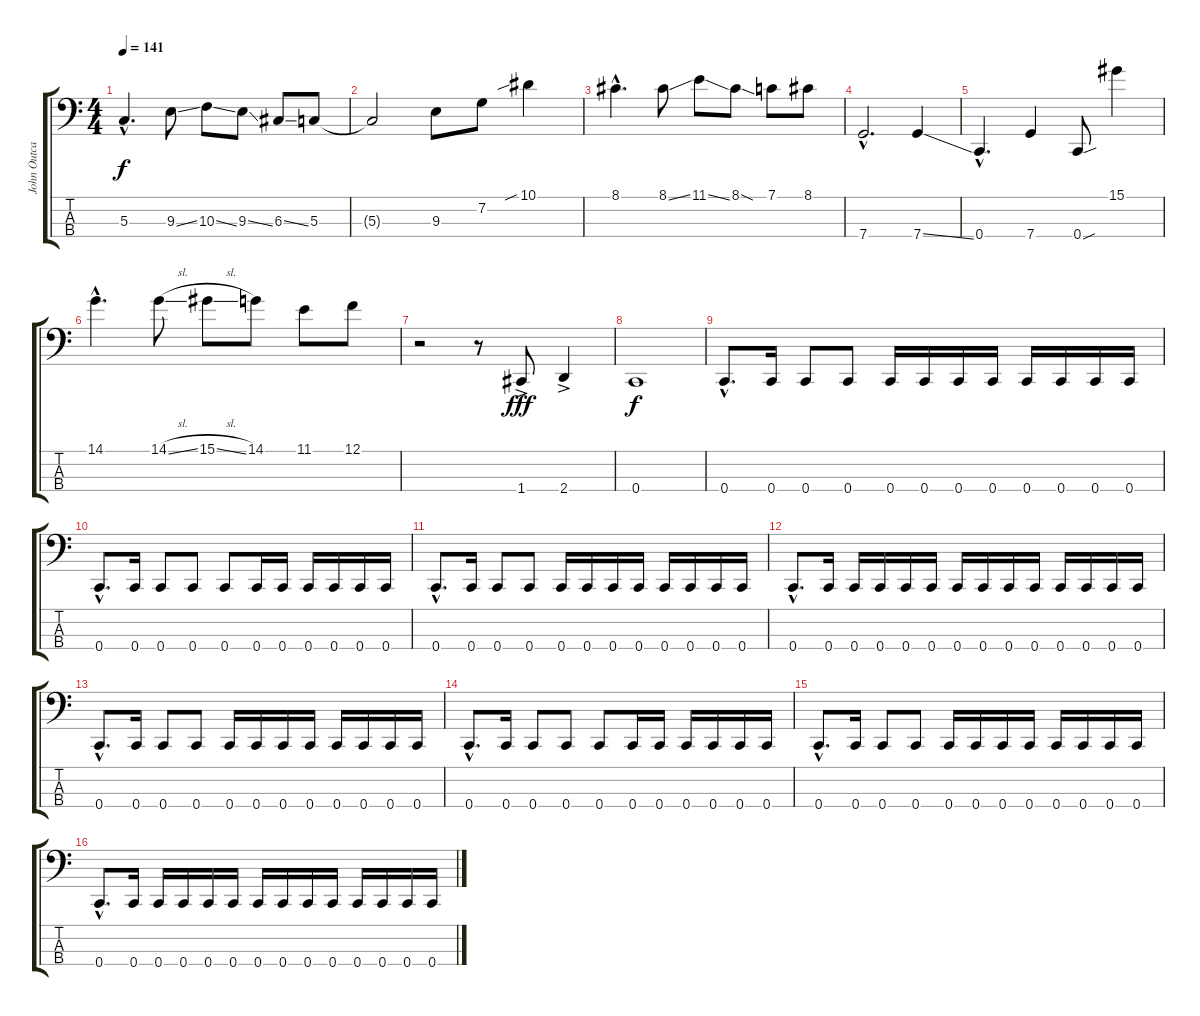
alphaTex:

\track ("John Outcalt (Bass)" "John Outca") {instrument electricbasspick}
\staff {score tabs}
\tuning (F2 C2 G1 C1) {hide}
\ts (4 4)
\tempo 141
\clef f4
\ks c
5.3{hac}.4{d dy f} 9.3{ss}.8 10.3{ss}.8 9.3{ss}.8 6.3{ss}.8 5.3.8 |
5.3{t}.2 9.3.8 7.2.8 10.1{sib}.4 |
8.1{hac}.4{d} 8.1{ss}.8 11.1{ss}.8 8.1{sod}.8 7.1.8 8.1.8 |
7.4{hac}.2{d} 7.4{ss}.4 |
0.4{hac}.4{d} 7.4.4 0.4{sou}.8 15.1.4 |
14.1{hac}.4{d} 14.1{sl}.8{instrument fretlessbass} 15.1{sl}.8 14.1.8{instrument electricbasspick} 11.1.8 12.1.8 |
r.2 r.8 1.4{ac}.8{dy fff} 2.4{ac}.4 |
0.4.1{dy f} |
0.4{hac}.8{d} 0.4.16 0.4.8 0.4.8 0.4.16 0.4.16 0.4.16 0.4.16 0.4.16 0.4.16 0.4.16 0.4.16 |
0.4{hac}.8{d} 0.4.16 0.4.8 0.4.8 0.4.8 0.4.16 0.4.16 0.4.16 0.4.16 0.4.16 0.4.16 |
0.4{hac}.8{d} 0.4.16 0.4.8 0.4.8 0.4.16 0.4.16 0.4.16 0.4.16 0.4.16 0.4.16 0.4.16 0.4.16 |
0.4{hac}.8{d} 0.4.16 0.4.16 0.4.16 0.4.16 0.4.16 0.4.16 0.4.16 0.4.16 0.4.16 0.4.16 0.4.16 0.4.16 0.4.16 |
0.4{hac}.8{d} 0.4.16 0.4.8 0.4.8 0.4.16 0.4.16 0.4.16 0.4.16 0.4.16 0.4.16 0.4.16 0.4.16 |
0.4{hac}.8{d} 0.4.16 0.4.8 0.4.8 0.4.8 0.4.16 0.4.16 0.4.16 0.4.16 0.4.16 0.4.16 |
0.4{hac}.8{d} 0.4.16 0.4.8 0.4.8 0.4.16 0.4.16 0.4.16 0.4.16 0.4.16 0.4.16 0.4.16 0.4.16 |
0.4{hac}.8{d} 0.4.16 0.4.16 0.4.16 0.4.16 0.4.16 0.4.16 0.4.16 0.4.16 0.4.16 0.4.16 0.4.16 0.4.16 0.4.16
